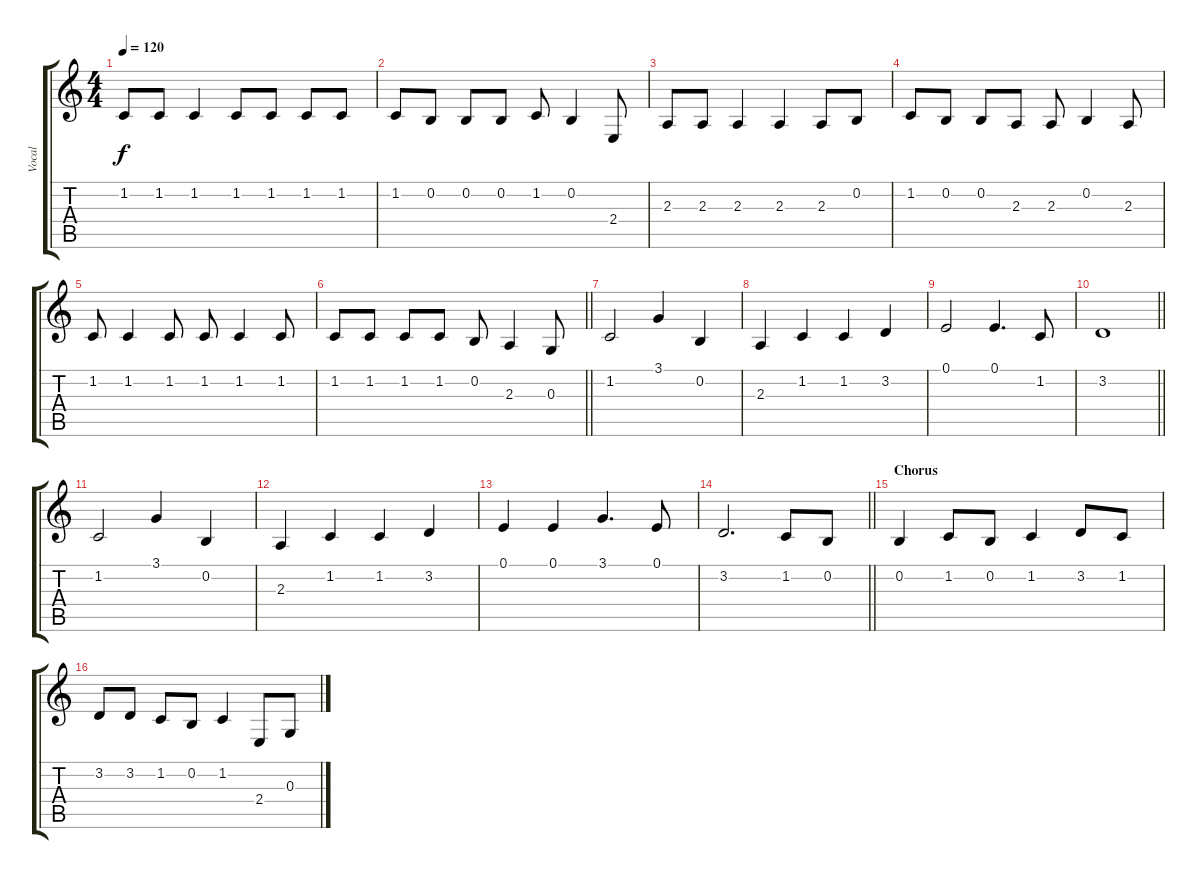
\track ("Vocal" "Vocal") {instrument flute}
\staff {score tabs}
\tuning (E4 B3 G3 D3 A2 E2) {hide}
\ts (4 4)
\tempo 120
\clef g2
\ks c
1.2.8{dy f} 1.2.8 1.2.4 1.2.8 1.2.8 1.2.8 1.2.8 |
1.2.8 0.2.8 0.2.8 0.2.8 1.2.8 0.2.4 2.4.8 |
2.3.8 2.3.8 2.3.4 2.3.4 2.3.8 0.2.8 |
1.2.8 0.2.8 0.2.8 2.3.8 2.3.8 0.2.4 2.3.8 |
1.2.8 1.2.4 1.2.8 1.2.8 1.2.4 1.2.8 |
\barLineRight lightlight
1.2.8 1.2.8 1.2.8 1.2.8 0.2.8 2.3.4 0.3.8 |
1.2.2 3.1.4 0.2.4 |
2.3.4 1.2.4 1.2.4 3.2.4 |
0.1.2 0.1.4{d} 1.2.8 |
\barLineRight lightlight
3.2.1 |
1.2.2 3.1.4 0.2.4 |
2.3.4 1.2.4 1.2.4 3.2.4 |
0.1.4 0.1.4 3.1.4{d} 0.1.8 |
\barLineRight lightlight
3.2.2{d} 1.2.8 0.2.8 |
\section ("" "Chorus")
0.2.4 1.2.8 0.2.8 1.2.4 3.2.8 1.2.8 |
3.2.8 3.2.8 1.2.8 0.2.8 1.2.4 2.4.8 0.3.8
